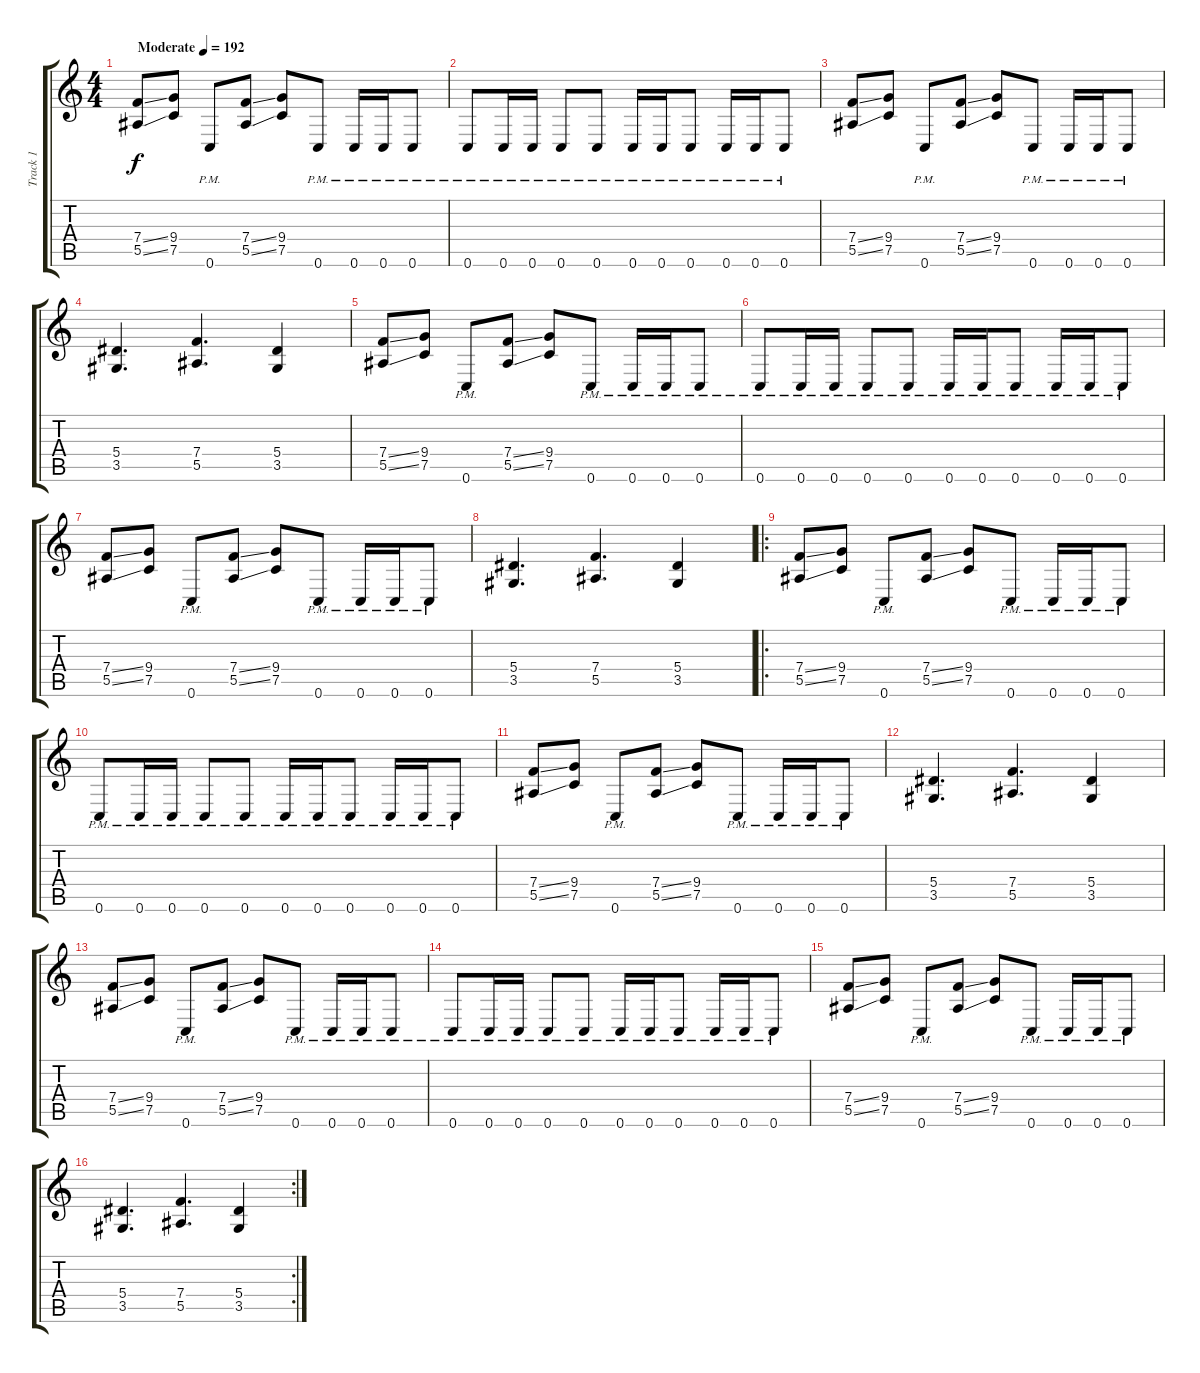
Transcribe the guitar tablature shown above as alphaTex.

\track ("Track 1" "Track 1") {instrument distortionguitar}
\staff {score tabs}
\tuning (C4 G3 Eb3 Bb2 F2 C2) {hide}
\ts (4 4)
\tempo (192 "Moderate")
\clef g2
\ks c
(7.4{ss} 5.5{ss}).8{dy f instrument distortionguitar} (9.4 7.5).8 0.6{pm}.8 (7.4{ss} 5.5{ss}).8 (9.4 7.5).8 0.6{pm}.8 0.6{pm}.16 0.6{pm}.16 0.6{pm}.8 |
0.6{pm}.8 0.6{pm}.16 0.6{pm}.16 0.6{pm}.8 0.6{pm}.8 0.6{pm}.16 0.6{pm}.16 0.6{pm}.8 0.6{pm}.16 0.6{pm}.16 0.6{pm}.8 |
(7.4{ss} 5.5{ss}).8 (9.4 7.5).8 0.6{pm}.8 (7.4{ss} 5.5{ss}).8 (9.4 7.5).8 0.6{pm}.8 0.6{pm}.16 0.6{pm}.16 0.6{pm}.8 |
(5.4 3.5).4{d} (7.4 5.5).4{d} (5.4 3.5).4 |
(7.4{ss} 5.5{ss}).8 (9.4 7.5).8 0.6{pm}.8 (7.4{ss} 5.5{ss}).8 (9.4 7.5).8 0.6{pm}.8 0.6{pm}.16 0.6{pm}.16 0.6{pm}.8 |
0.6{pm}.8 0.6{pm}.16 0.6{pm}.16 0.6{pm}.8 0.6{pm}.8 0.6{pm}.16 0.6{pm}.16 0.6{pm}.8 0.6{pm}.16 0.6{pm}.16 0.6{pm}.8 |
(7.4{ss} 5.5{ss}).8 (9.4 7.5).8 0.6{pm}.8 (7.4{ss} 5.5{ss}).8 (9.4 7.5).8 0.6{pm}.8 0.6{pm}.16 0.6{pm}.16 0.6{pm}.8 |
(5.4 3.5).4{d} (7.4 5.5).4{d} (5.4 3.5).4 |
\ro
(7.4{ss} 5.5{ss}).8 (9.4 7.5).8 0.6{pm}.8 (7.4{ss} 5.5{ss}).8 (9.4 7.5).8 0.6{pm}.8 0.6{pm}.16 0.6{pm}.16 0.6{pm}.8 |
0.6{pm}.8 0.6{pm}.16 0.6{pm}.16 0.6{pm}.8 0.6{pm}.8 0.6{pm}.16 0.6{pm}.16 0.6{pm}.8 0.6{pm}.16 0.6{pm}.16 0.6{pm}.8 |
(7.4{ss} 5.5{ss}).8 (9.4 7.5).8 0.6{pm}.8 (7.4{ss} 5.5{ss}).8 (9.4 7.5).8 0.6{pm}.8 0.6{pm}.16 0.6{pm}.16 0.6{pm}.8 |
(5.4 3.5).4{d} (7.4 5.5).4{d} (5.4 3.5).4 |
(7.4{ss} 5.5{ss}).8 (9.4 7.5).8 0.6{pm}.8 (7.4{ss} 5.5{ss}).8 (9.4 7.5).8 0.6{pm}.8 0.6{pm}.16 0.6{pm}.16 0.6{pm}.8 |
0.6{pm}.8 0.6{pm}.16 0.6{pm}.16 0.6{pm}.8 0.6{pm}.8 0.6{pm}.16 0.6{pm}.16 0.6{pm}.8 0.6{pm}.16 0.6{pm}.16 0.6{pm}.8 |
(7.4{ss} 5.5{ss}).8 (9.4 7.5).8 0.6{pm}.8 (7.4{ss} 5.5{ss}).8 (9.4 7.5).8 0.6{pm}.8 0.6{pm}.16 0.6{pm}.16 0.6{pm}.8 |
\rc 2
(5.4 3.5).4{d} (7.4 5.5).4{d} (5.4 3.5).4
